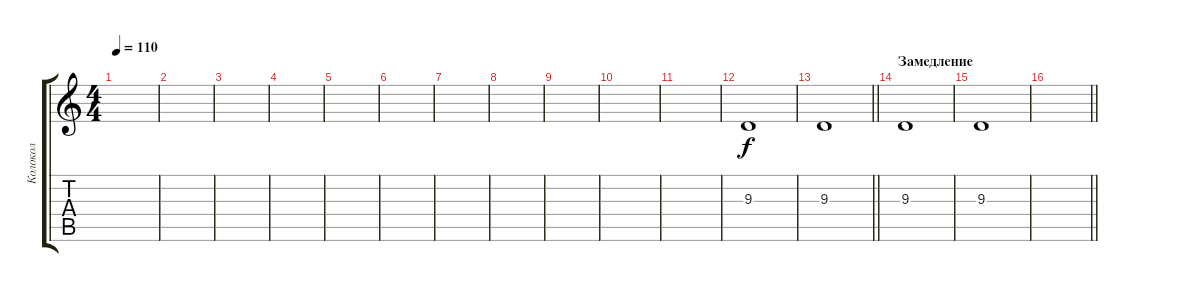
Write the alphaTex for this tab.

\track ("Колокол" "Колокол") {instrument tubularbells}
\staff {score tabs}
\tuning (D4 A3 F3 C3 G2 C2) {hide}
\ts (4 4)
\tempo 110
\clef g2
\ks c
|
|
|
|
|
|
|
|
|
|
|
9.3.1 |
\barLineRight lightlight
9.3.1 |
\section ("" "Замедление")
9.3.1 |
9.3.1 |
\barLineRight lightlight
